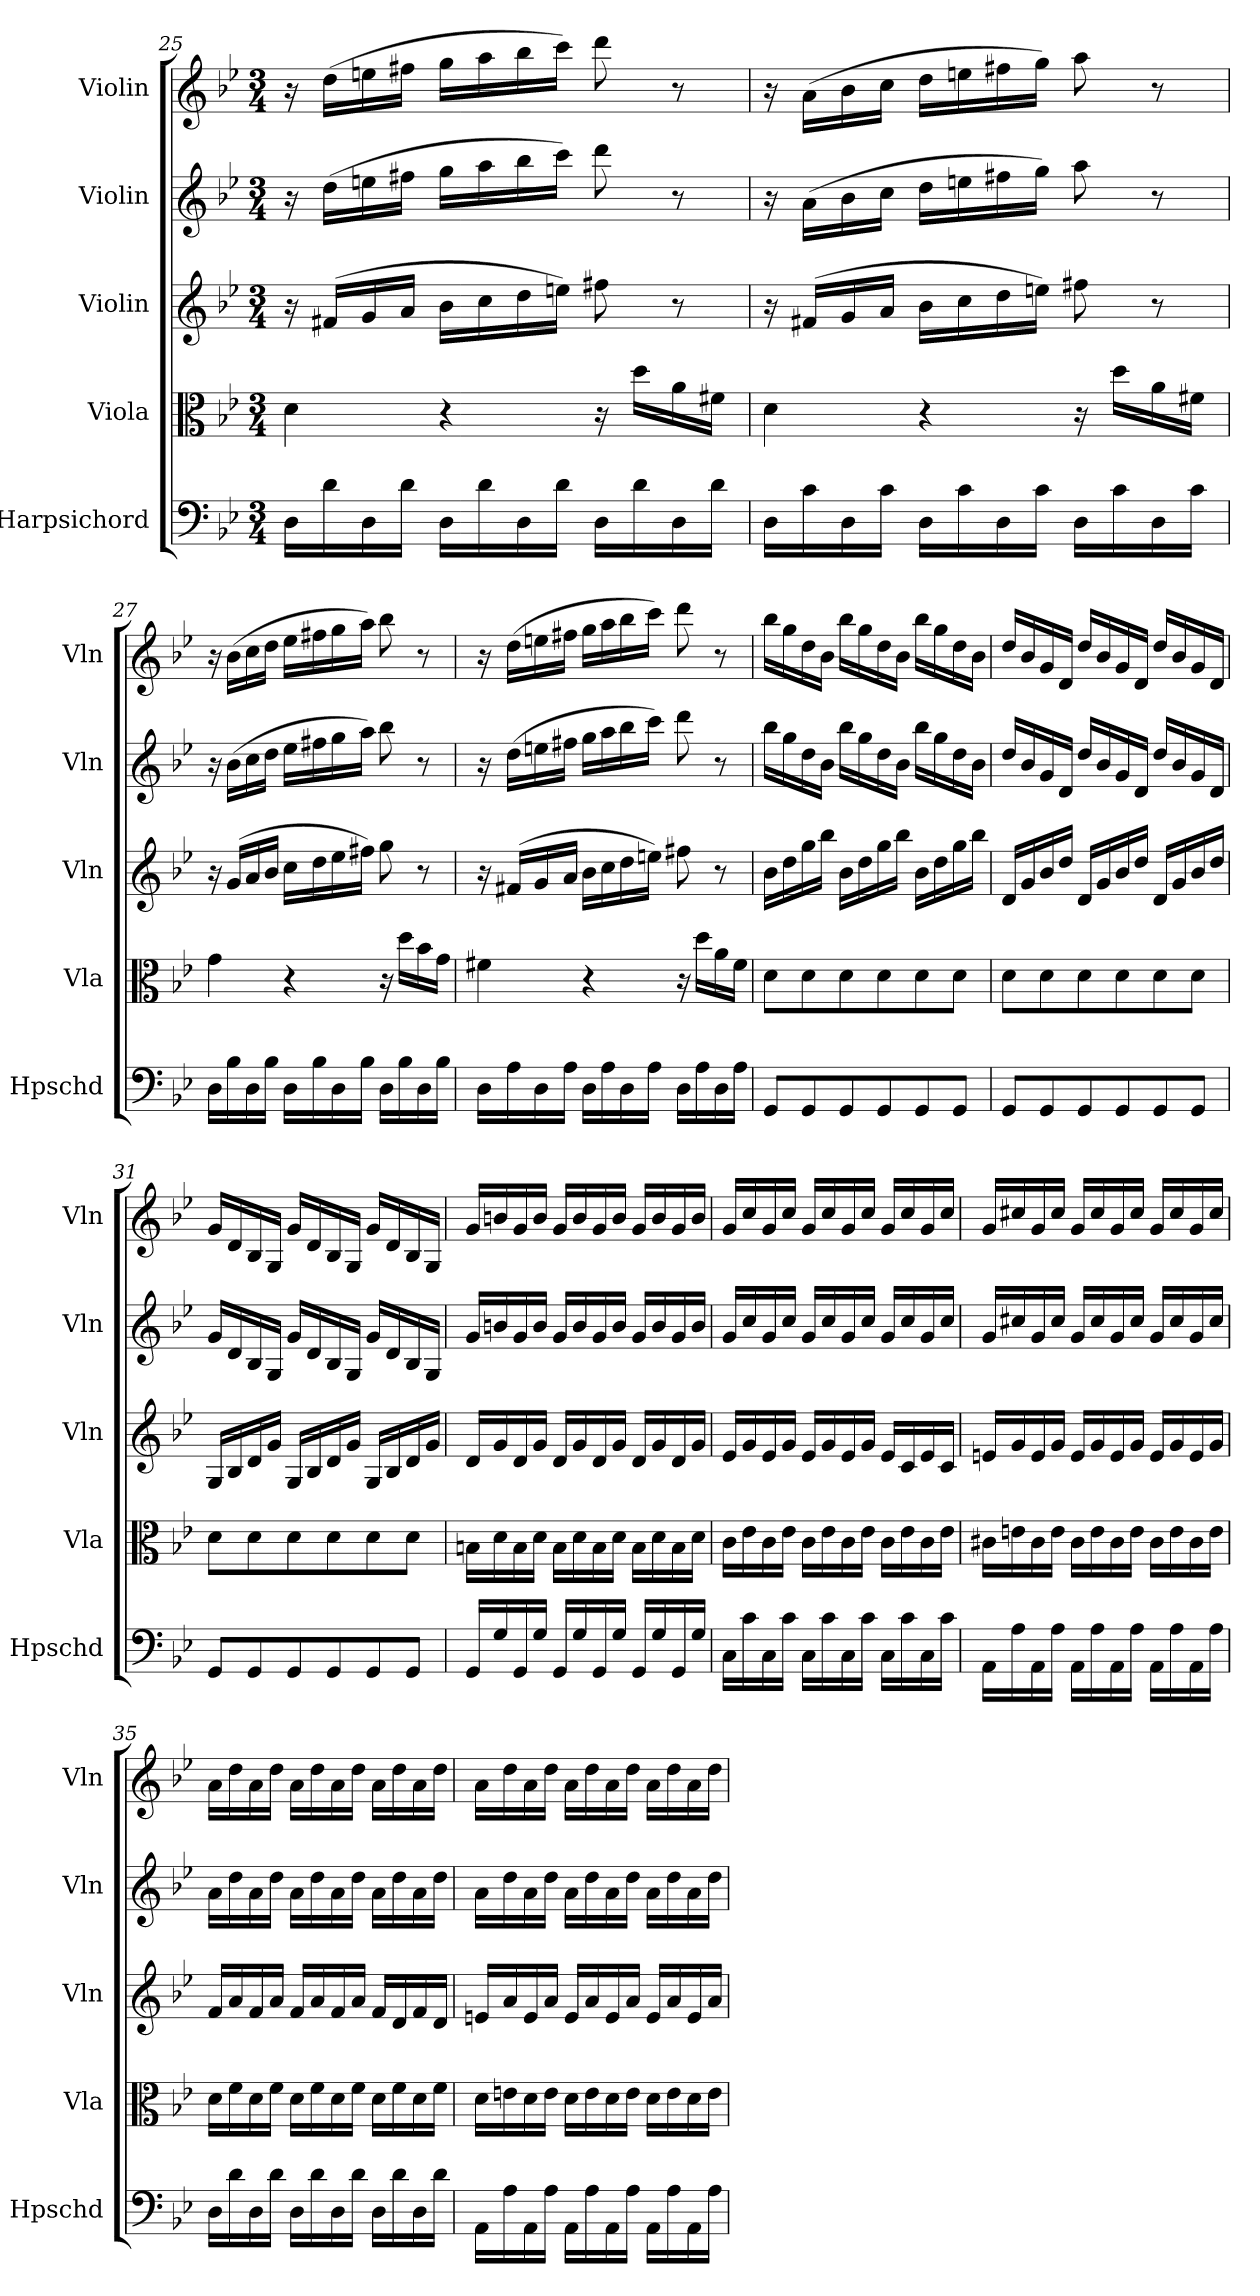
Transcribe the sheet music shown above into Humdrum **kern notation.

**kern	**kern	**kern	**kern	**kern
*part5	*part4	*part3	*part2	*part1
*staff5	*staff4	*staff3	*staff2	*staff1
*I"Harpsichord	*I"Viola	*I"Violin	*I"Violin	*I"Violin
*I'Hpschd	*I'Vla	*I'Vln	*I'Vln	*I'Vln
*clefF4	*clefC3	*clefG2	*clefG2	*clefG2
*k[b-e-]	*k[b-e-]	*k[b-e-]	*k[b-e-]	*k[b-e-]
*g:	*g:	*g:	*g:	*g:
*M3/4	*M3/4	*M3/4	*M3/4	*M3/4
=25	=25	=25	=25	=25
16D\LL	4d\	16r	16r	16r
16d\	.	(16f#X/LL	(16dd\LL	(16dd\LL
16D\	.	16g/	16een\	16een\
16d\JJ	.	16a/JJ	16ff#X\JJ	16ff#X\JJ
16D\LL	4r	16b-\LL	16gg\LL	16gg\LL
16d\	.	16cc\	16aa\	16aa\
16D\	.	16dd\	16bb-\	16bb-\
16d\JJ	.	16een\JJ)	16ccc\JJ)	16ccc\JJ)
16D\LL	16r	8ff#X\	8ddd\	8ddd\
16d\	16dd\LL	.	.	.
16D\	16a\	8r	8r	8r
16d\JJ	16f#X\JJ	.	.	.
=26	=26	=26	=26	=26
16D\LL	4d\	16r	16r	16r
16c\	.	(16f#X/LL	(16a\LL	(16a\LL
16D\	.	16g/	16b-\	16b-\
16c\JJ	.	16a/JJ	16cc\JJ	16cc\JJ
16D\LL	4r	16b-\LL	16dd\LL	16dd\LL
16c\	.	16cc\	16een\	16een\
16D\	.	16dd\	16ff#X\	16ff#X\
16c\JJ	.	16een\JJ)	16gg\JJ)	16gg\JJ)
16D\LL	16r	8ff#X\	8aa\	8aa\
16c\	16dd\LL	.	.	.
16D\	16a\	8r	8r	8r
16c\JJ	16f#X\JJ	.	.	.
=27	=27	=27	=27	=27
16D\LL	4g\	16r	16r	16r
16B-\	.	(16g/LL	(16b-\LL	(16b-\LL
16D\	.	16a/	16cc\	16cc\
16B-\JJ	.	16b-/JJ	16dd\JJ	16dd\JJ
16D\LL	4r	16cc\LL	16ee-\LL	16ee-\LL
16B-\	.	16dd\	16ff#X\	16ff#X\
16D\	.	16ee-\	16gg\	16gg\
16B-\JJ	.	16ff#X\JJ)	16aa\JJ)	16aa\JJ)
16D\LL	16r	8gg\	8bb-\	8bb-\
16B-\	16dd\LL	.	.	.
16D\	16b-\	8r	8r	8r
16B-\JJ	16g\JJ	.	.	.
=28	=28	=28	=28	=28
16D\LL	4f#X\	16r	16r	16r
16A\	.	(16f#X/LL	(16dd\LL	(16dd\LL
16D\	.	16g/	16een\	16een\
16A\JJ	.	16a/JJ	16ff#X\JJ	16ff#X\JJ
16D\LL	4r	16b-\LL	16gg\LL	16gg\LL
16A\	.	16cc\	16aa\	16aa\
16D\	.	16dd\	16bb-\	16bb-\
16A\JJ	.	16een\JJ)	16ccc\JJ)	16ccc\JJ)
16D\LL	16r	8ff#X\	8ddd\	8ddd\
16A\	16dd\LL	.	.	.
16D\	16a\	8r	8r	8r
16A\JJ	16f#\JJ	.	.	.
=29	=29	=29	=29	=29
8GG/L	8d\L	16b-\LL	16bb-\LL	16bb-\LL
.	.	16dd\	16gg\	16gg\
8GG/	8d\	16gg\	16dd\	16dd\
.	.	16bb-\JJ	16b-\JJ	16b-\JJ
8GG/	8d\	16b-\LL	16bb-\LL	16bb-\LL
.	.	16dd\	16gg\	16gg\
8GG/	8d\	16gg\	16dd\	16dd\
.	.	16bb-\JJ	16b-\JJ	16b-\JJ
8GG/	8d\	16b-\LL	16bb-\LL	16bb-\LL
.	.	16dd\	16gg\	16gg\
8GG/J	8d\J	16gg\	16dd\	16dd\
.	.	16bb-\JJ	16b-\JJ	16b-\JJ
=30	=30	=30	=30	=30
8GG/L	8d\L	16d/LL	16dd/LL	16dd/LL
.	.	16g/	16b-/	16b-/
8GG/	8d\	16b-/	16g/	16g/
.	.	16dd/JJ	16d/JJ	16d/JJ
8GG/	8d\	16d/LL	16dd/LL	16dd/LL
.	.	16g/	16b-/	16b-/
8GG/	8d\	16b-/	16g/	16g/
.	.	16dd/JJ	16d/JJ	16d/JJ
8GG/	8d\	16d/LL	16dd/LL	16dd/LL
.	.	16g/	16b-/	16b-/
8GG/J	8d\J	16b-/	16g/	16g/
.	.	16dd/JJ	16d/JJ	16d/JJ
=31	=31	=31	=31	=31
8GG/L	8d\L	16G/LL	16g/LL	16g/LL
.	.	16B-/	16d/	16d/
8GG/	8d\	16d/	16B-/	16B-/
.	.	16g/JJ	16G/JJ	16G/JJ
8GG/	8d\	16G/LL	16g/LL	16g/LL
.	.	16B-/	16d/	16d/
8GG/	8d\	16d/	16B-/	16B-/
.	.	16g/JJ	16G/JJ	16G/JJ
8GG/	8d\	16G/LL	16g/LL	16g/LL
.	.	16B-/	16d/	16d/
8GG/J	8d\J	16d/	16B-/	16B-/
.	.	16g/JJ	16G/JJ	16G/JJ
=32	=32	=32	=32	=32
16GG/LL	16Bn\LL	16d/LL	16g/LL	16g/LL
16G/	16d\	16g/	16bn/	16bn/
16GG/	16B\	16d/	16g/	16g/
16G/JJ	16d\JJ	16g/JJ	16b/JJ	16b/JJ
16GG/LL	16B\LL	16d/LL	16g/LL	16g/LL
16G/	16d\	16g/	16b/	16b/
16GG/	16B\	16d/	16g/	16g/
16G/JJ	16d\JJ	16g/JJ	16b/JJ	16b/JJ
16GG/LL	16B\LL	16d/LL	16g/LL	16g/LL
16G/	16d\	16g/	16b/	16b/
16GG/	16B\	16d/	16g/	16g/
16G/JJ	16d\JJ	16g/JJ	16b/JJ	16b/JJ
=33	=33	=33	=33	=33
16C\LL	16c\LL	16e-/LL	16g/LL	16g/LL
16c\	16e-\	16g/	16cc/	16cc/
16C\	16c\	16e-/	16g/	16g/
16c\JJ	16e-\JJ	16g/JJ	16cc/JJ	16cc/JJ
16C\LL	16c\LL	16e-/LL	16g/LL	16g/LL
16c\	16e-\	16g/	16cc/	16cc/
16C\	16c\	16e-/	16g/	16g/
16c\JJ	16e-\JJ	16g/JJ	16cc/JJ	16cc/JJ
16C\LL	16c\LL	16e-/LL	16g/LL	16g/LL
16c\	16e-\	16c/	16cc/	16cc/
16C\	16c\	16e-/	16g/	16g/
16c\JJ	16e-\JJ	16c/JJ	16cc/JJ	16cc/JJ
=34	=34	=34	=34	=34
16AA\LL	16c#X\LL	16en/LL	16g/LL	16g/LL
16A\	16en\	16g/	16cc#X/	16cc#X/
16AA\	16c#\	16e/	16g/	16g/
16A\JJ	16e\JJ	16g/JJ	16cc#/JJ	16cc#/JJ
16AA\LL	16c#\LL	16e/LL	16g/LL	16g/LL
16A\	16e\	16g/	16cc#/	16cc#/
16AA\	16c#\	16e/	16g/	16g/
16A\JJ	16e\JJ	16g/JJ	16cc#/JJ	16cc#/JJ
16AA\LL	16c#\LL	16e/LL	16g/LL	16g/LL
16A\	16e\	16g/	16cc#/	16cc#/
16AA\	16c#\	16e/	16g/	16g/
16A\JJ	16e\JJ	16g/JJ	16cc#/JJ	16cc#/JJ
=35	=35	=35	=35	=35
16D\LL	16d\LL	16f/LL	16a\LL	16a\LL
16d\	16f\	16a/	16dd\	16dd\
16D\	16d\	16f/	16a\	16a\
16d\JJ	16f\JJ	16a/JJ	16dd\JJ	16dd\JJ
16D\LL	16d\LL	16f/LL	16a\LL	16a\LL
16d\	16f\	16a/	16dd\	16dd\
16D\	16d\	16f/	16a\	16a\
16d\JJ	16f\JJ	16a/JJ	16dd\JJ	16dd\JJ
16D\LL	16d\LL	16f/LL	16a\LL	16a\LL
16d\	16f\	16d/	16dd\	16dd\
16D\	16d\	16f/	16a\	16a\
16d\JJ	16f\JJ	16d/JJ	16dd\JJ	16dd\JJ
=36	=36	=36	=36	=36
16AA\LL	16d\LL	16en/LL	16a\LL	16a\LL
16A\	16en\	16a/	16dd\	16dd\
16AA\	16d\	16e/	16a\	16a\
16A\JJ	16e\JJ	16a/JJ	16dd\JJ	16dd\JJ
16AA\LL	16d\LL	16e/LL	16a\LL	16a\LL
16A\	16e\	16a/	16dd\	16dd\
16AA\	16d\	16e/	16a\	16a\
16A\JJ	16e\JJ	16a/JJ	16dd\JJ	16dd\JJ
16AA\LL	16d\LL	16e/LL	16a\LL	16a\LL
16A\	16e\	16a/	16dd\	16dd\
16AA\	16d\	16e/	16a\	16a\
16A\JJ	16e\JJ	16a/JJ	16dd\JJ	16dd\JJ
=	=	=	=	=
*-	*-	*-	*-	*-
